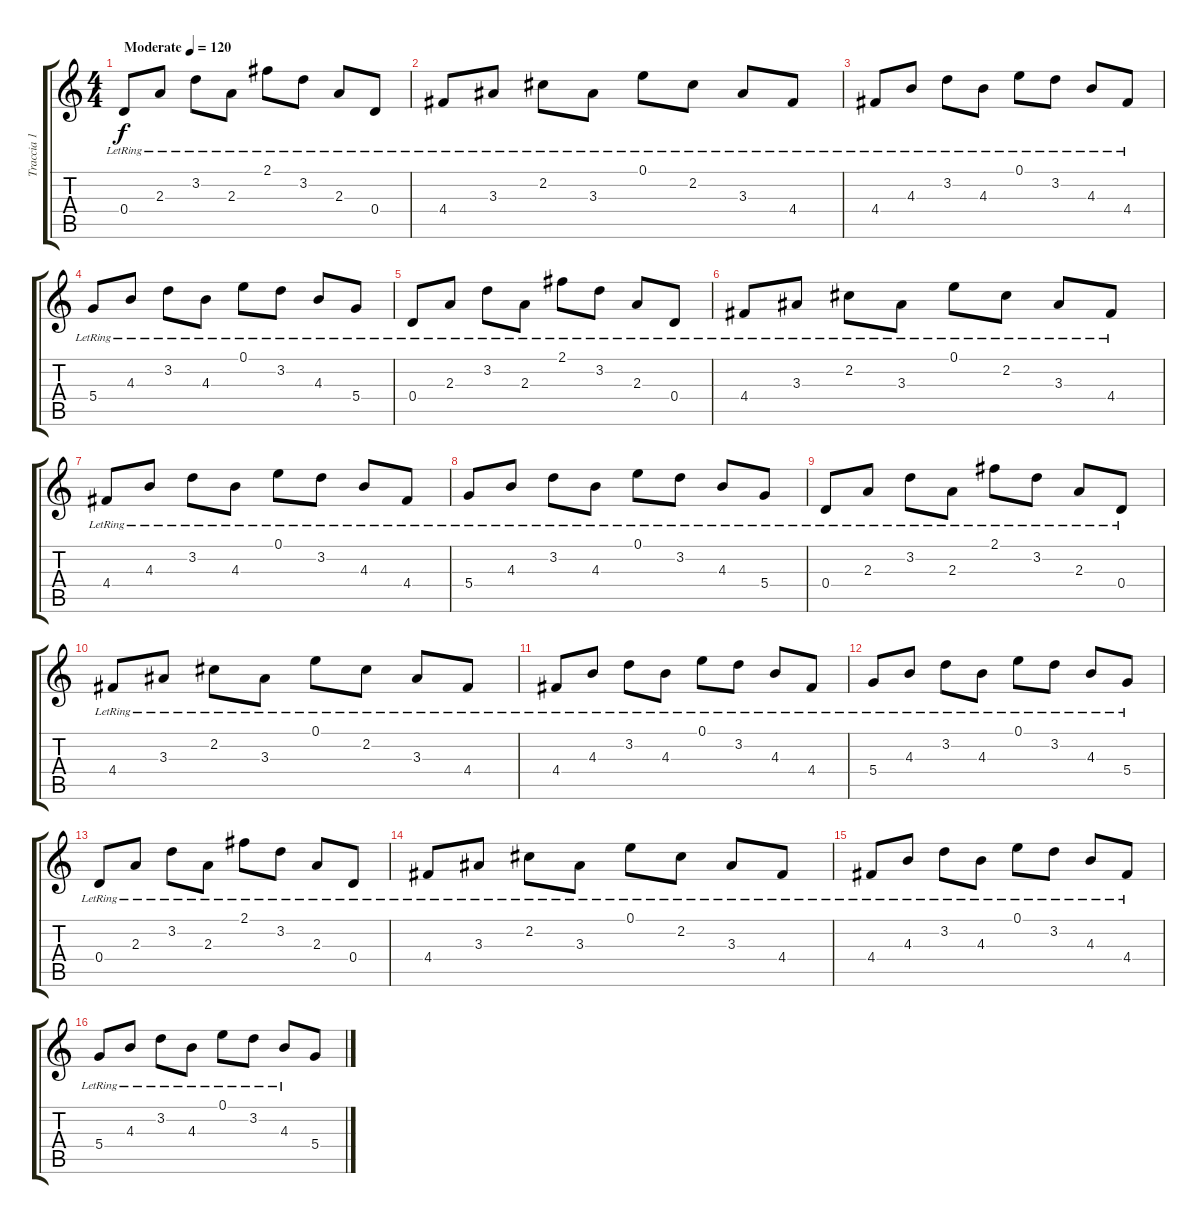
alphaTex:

\track ("Traccia 1" "Traccia 1") {instrument acousticguitarnylon}
\staff {score tabs}
\tuning (E4 B3 G3 D3 A2 E2) {hide}
\ts (4 4)
\tempo (120 "Moderate")
\clef g2
\ks c
0.4{lr}.8{dy f instrument acousticguitarnylon} 2.3{lr}.8 3.2{lr}.8 2.3{lr}.8 2.1{lr}.8 3.2{lr}.8 2.3{lr}.8 0.4{lr}.8 |
4.4{lr}.8 3.3{lr}.8 2.2{lr}.8 3.3{lr}.8 0.1{lr}.8 2.2{lr}.8 3.3{lr}.8 4.4{lr}.8 |
4.4{lr}.8 4.3{lr}.8 3.2{lr}.8 4.3{lr}.8 0.1{lr}.8 3.2{lr}.8 4.3{lr}.8 4.4{lr}.8 |
5.4{lr}.8 4.3{lr}.8 3.2{lr}.8 4.3{lr}.8 0.1{lr}.8 3.2{lr}.8 4.3{lr}.8 5.4{lr}.8 |
0.4{lr}.8 2.3{lr}.8 3.2{lr}.8 2.3{lr}.8 2.1{lr}.8 3.2{lr}.8 2.3{lr}.8 0.4{lr}.8 |
4.4{lr}.8 3.3{lr}.8 2.2{lr}.8 3.3{lr}.8 0.1{lr}.8 2.2{lr}.8 3.3{lr}.8 4.4{lr}.8 |
4.4{lr}.8 4.3{lr}.8 3.2{lr}.8 4.3{lr}.8 0.1{lr}.8 3.2{lr}.8 4.3{lr}.8 4.4{lr}.8 |
5.4{lr}.8 4.3{lr}.8 3.2{lr}.8 4.3{lr}.8 0.1{lr}.8 3.2{lr}.8 4.3{lr}.8 5.4{lr}.8 |
0.4{lr}.8 2.3{lr}.8 3.2{lr}.8 2.3{lr}.8 2.1{lr}.8 3.2{lr}.8 2.3{lr}.8 0.4{lr}.8 |
4.4{lr}.8 3.3{lr}.8 2.2{lr}.8 3.3{lr}.8 0.1{lr}.8 2.2{lr}.8 3.3{lr}.8 4.4{lr}.8 |
4.4{lr}.8 4.3{lr}.8 3.2{lr}.8 4.3{lr}.8 0.1{lr}.8 3.2{lr}.8 4.3{lr}.8 4.4{lr}.8 |
5.4{lr}.8 4.3{lr}.8 3.2{lr}.8 4.3{lr}.8 0.1{lr}.8 3.2{lr}.8 4.3{lr}.8 5.4{lr}.8 |
0.4{lr}.8 2.3{lr}.8 3.2{lr}.8 2.3{lr}.8 2.1{lr}.8 3.2{lr}.8 2.3{lr}.8 0.4{lr}.8 |
4.4{lr}.8 3.3{lr}.8 2.2{lr}.8 3.3{lr}.8 0.1{lr}.8 2.2{lr}.8 3.3{lr}.8 4.4{lr}.8 |
4.4{lr}.8 4.3{lr}.8 3.2{lr}.8 4.3{lr}.8 0.1{lr}.8 3.2{lr}.8 4.3{lr}.8 4.4{lr}.8 |
5.4{lr}.8 4.3{lr}.8 3.2{lr}.8 4.3{lr}.8 0.1{lr}.8 3.2{lr}.8 4.3{lr}.8 5.4.8
